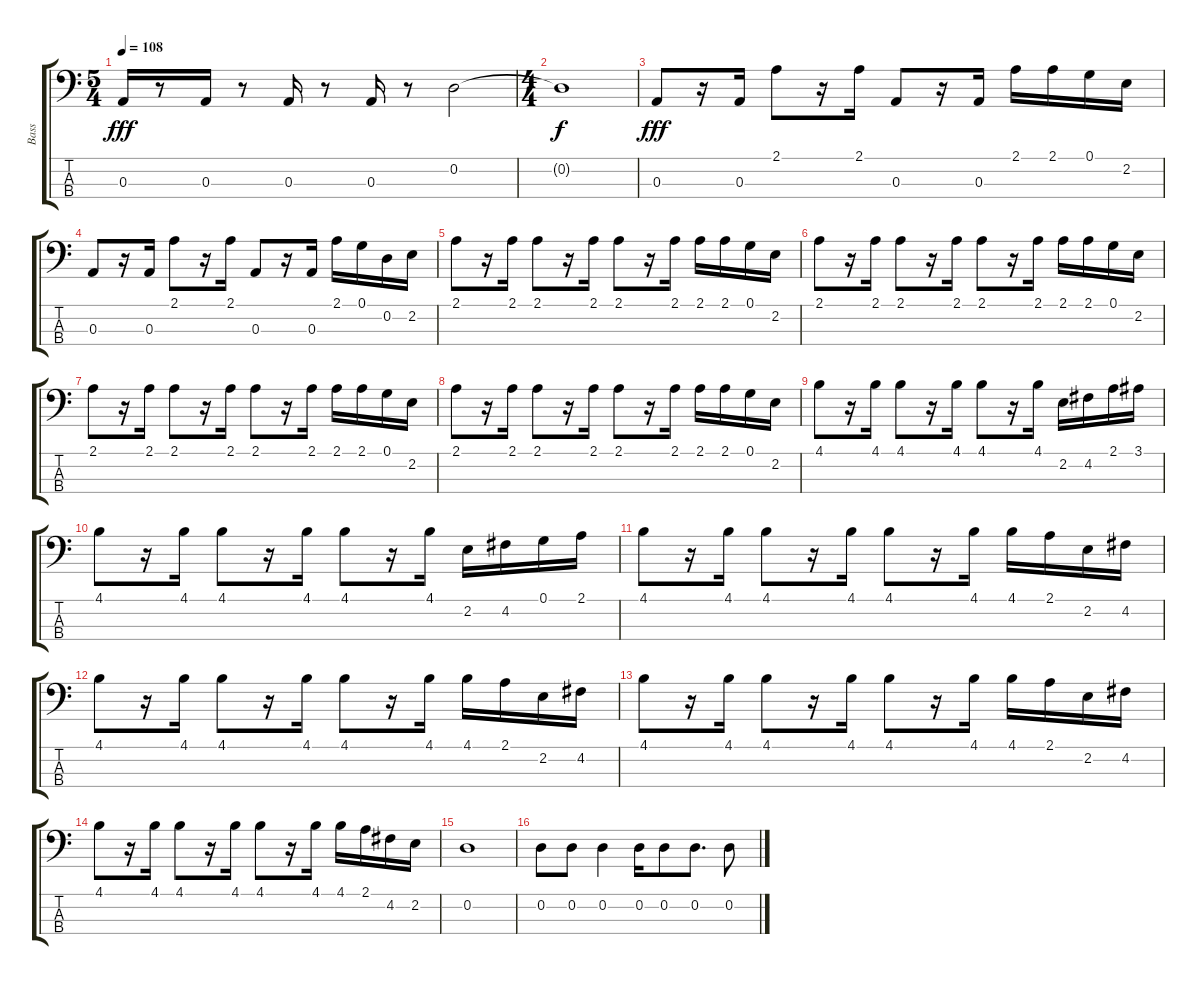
\track ("Bass" "Bass") {instrument electricbassfinger}
\staff {score tabs}
\tuning (G2 D2 A1 E1) {hide}
\ts (5 4)
\tempo 108
\clef f4
\ks c
0.3.16{dy fff} r.8 0.3.16 r.8 0.3.16 r.8 0.3.16 r.8 0.2.2 |
\ts (4 4)
0.2{t}.1{dy f} |
0.3.8{dy fff} r.16 0.3.16 2.1.8 r.16 2.1.16 0.3.8 r.16 0.3.16 2.1.16 2.1.16 0.1.16 2.2.16 |
0.3.8 r.16 0.3.16 2.1.8 r.16 2.1.16 0.3.8 r.16 0.3.16 2.1.16 0.1.16 0.2.16 2.2.16 |
2.1.8 r.16 2.1.16 2.1.8 r.16 2.1.16 2.1.8 r.16 2.1.16 2.1.16 2.1.16 0.1.16 2.2.16 |
2.1.8 r.16 2.1.16 2.1.8 r.16 2.1.16 2.1.8 r.16 2.1.16 2.1.16 2.1.16 0.1.16 2.2.16 |
2.1.8 r.16 2.1.16 2.1.8 r.16 2.1.16 2.1.8 r.16 2.1.16 2.1.16 2.1.16 0.1.16 2.2.16 |
2.1.8 r.16 2.1.16 2.1.8 r.16 2.1.16 2.1.8 r.16 2.1.16 2.1.16 2.1.16 0.1.16 2.2.16 |
4.1.8 r.16 4.1.16 4.1.8 r.16 4.1.16 4.1.8 r.16 4.1.16 2.2.16 4.2.16 2.1.16 3.1.16 |
4.1.8 r.16 4.1.16 4.1.8 r.16 4.1.16 4.1.8 r.16 4.1.16 2.2.16 4.2.16 0.1.16 2.1.16 |
4.1.8 r.16 4.1.16 4.1.8 r.16 4.1.16 4.1.8 r.16 4.1.16 4.1.16 2.1.16 2.2.16 4.2.16 |
4.1.8 r.16 4.1.16 4.1.8 r.16 4.1.16 4.1.8 r.16 4.1.16 4.1.16 2.1.16 2.2.16 4.2.16 |
4.1.8 r.16 4.1.16 4.1.8 r.16 4.1.16 4.1.8 r.16 4.1.16 4.1.16 2.1.16 2.2.16 4.2.16 |
4.1.8 r.16 4.1.16 4.1.8 r.16 4.1.16 4.1.8 r.16 4.1.16 4.1.16 2.1.16 4.2.16 2.2.16 |
0.2.1 |
0.2.8 0.2.8 0.2.4 0.2.16 0.2.8 0.2.8{d} 0.2.8
